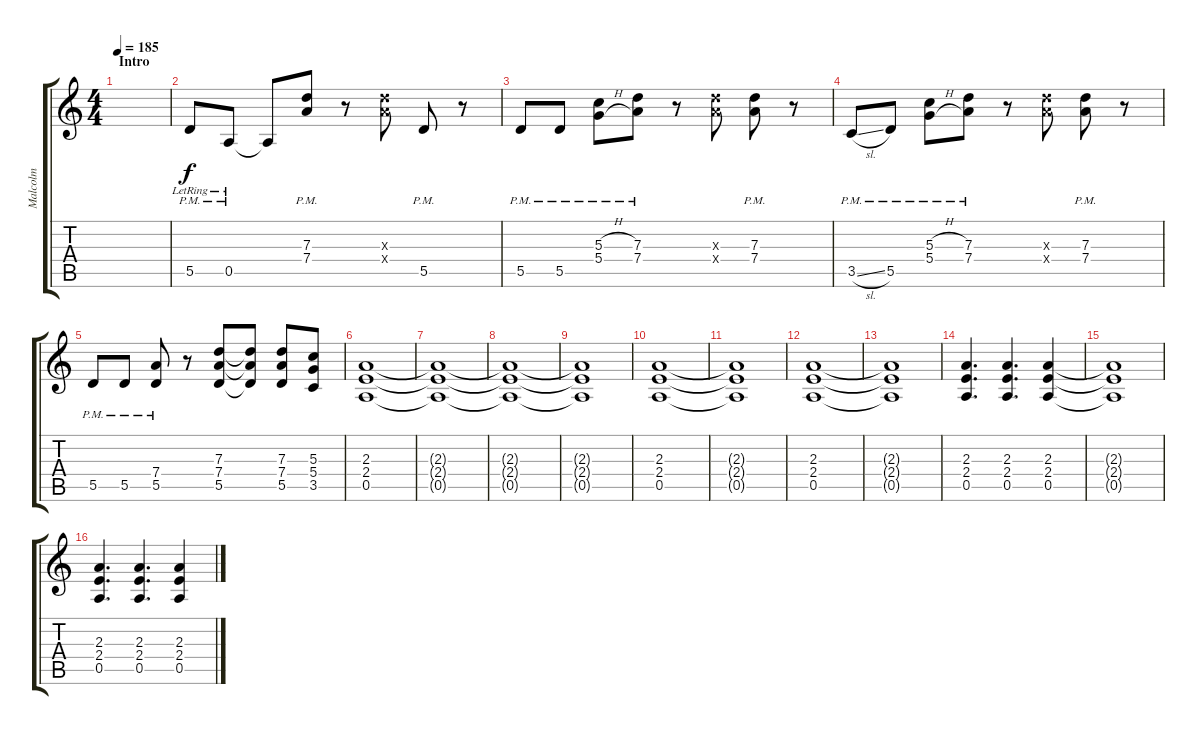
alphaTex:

\track ("Malcolm" "Malcolm") {mute instrument overdrivenguitar}
\staff {score tabs}
\tuning (E4 B3 G3 D3 A2 E2) {hide}
\ts (4 4)
\section ("" "Intro")
\tempo 185
\clef g2
\ks c
|
5.5{pm lr}.8{instrument electricguitarclean} 0.5{pm lr}.8 0.5{t}.8 (7.3{pm} 7.4{pm}).8 r.8 (7.3{x} 7.4{x}).8 5.5{pm}.8 r.8 |
5.5{pm}.8 5.5{pm}.8 (5.3{h pm} 5.4{h pm}).8 (7.3{pm} 7.4{pm}).8 r.8 (7.3{x} 7.4{x}).8 (7.3{pm} 7.4{pm}).8 r.8 |
3.5{sl pm}.8 5.5{pm}.8 (5.3{h pm} 5.4{h pm}).8 (7.3{pm} 7.4{pm}).8 r.8 (7.3{x} 7.4{x}).8 (7.3{pm} 7.4{pm}).8 r.8 |
5.5{pm}.8 5.5{pm}.8 (7.4{pm} 5.5{pm}).8 r.8 (7.3 7.4 5.5).8 (7.3{t} 7.4{t} 5.5{t}).8 (7.3 7.4 5.5).8 (5.3 5.4 3.5).8 |
(2.3 2.4 0.5).1{instrument overdrivenguitar} |
(2.3{t} 2.4{t} 0.5{t}).1 |
(2.3{t} 2.4{t} 0.5{t}).1 |
(2.3{t} 2.4{t} 0.5{t}).1 |
(2.3 2.4 0.5).1 |
(2.3{t} 2.4{t} 0.5{t}).1 |
(2.3 2.4 0.5).1 |
(2.3{t} 2.4{t} 0.5{t}).1 |
(2.3 2.4 0.5).4{d} (2.3 2.4 0.5).4{d} (2.3 2.4 0.5).4 |
(2.3{t} 2.4{t} 0.5{t}).1 |
(2.3 2.4 0.5).4{d} (2.3 2.4 0.5).4{d} (2.3 2.4 0.5).4
